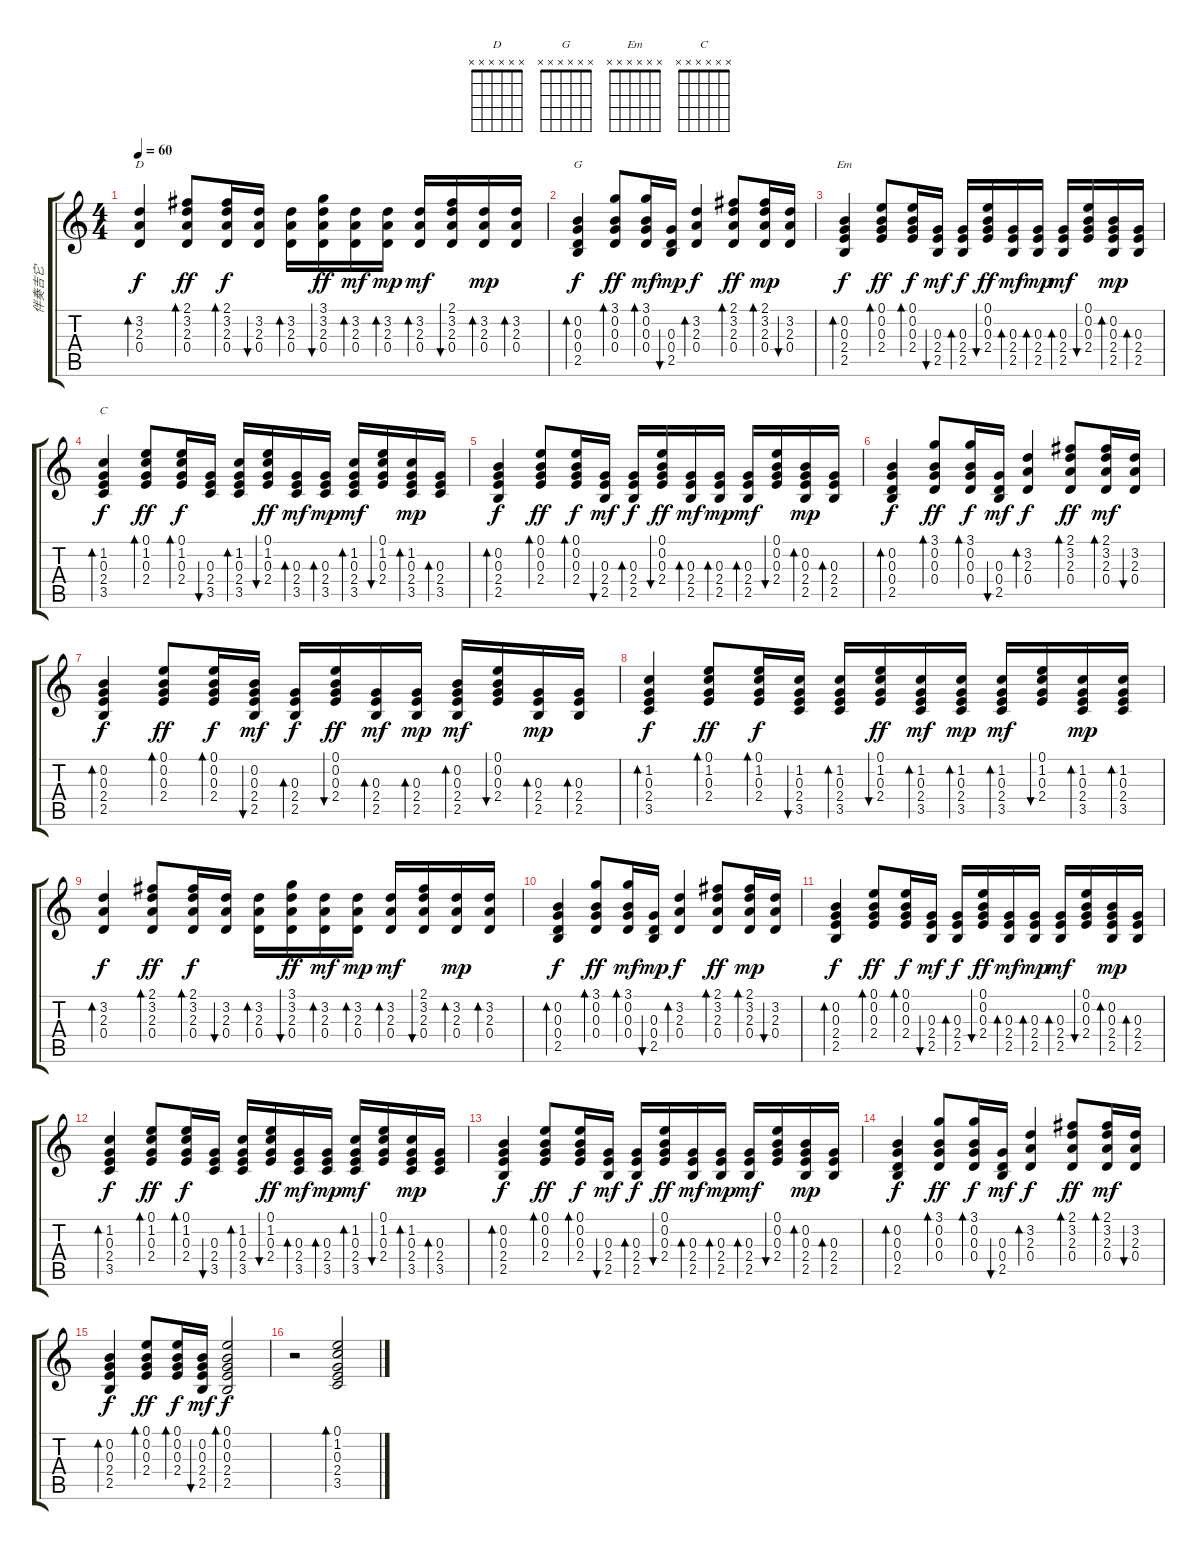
\track ("伴奏吉它" "伴奏吉它") {instrument acousticguitarsteel}
\staff {score tabs}
\tuning (E4 B3 G3 D3 A2 E2) {hide}
\chord ("D" x x x x x x)
\chord ("G" x x x x x x)
\chord ("Em" x x x x x x)
\chord ("C" x x x x x x)
\ts (4 4)
\tempo 60
\clef g2
\ks c
(3.2 2.3 0.4).4{bd 30 ch "D" dy f} (2.1 3.2 2.3 0.4).8{bd 30 dy ff} (2.1 3.2 2.3 0.4).16{bd 30 dy f} (3.2 2.3 0.4).16{bu 30} (3.2 2.3 0.4).16{bd 30} (3.1 3.2 2.3 0.4).16{bu 30 dy ff} (3.2 2.3 0.4).16{bd 30 dy mf} (3.2 2.3 0.4).16{bd 30 dy mp} (3.2 2.3 0.4).16{bd 30 dy mf} (2.1 3.2 2.3 0.4).16{bu 30} (3.2 2.3 0.4).16{bd 30 dy mp} (3.2 2.3 0.4).16{bd 30} |
(0.2 0.3 0.4 2.5).4{bd 30 ch "G" dy f} (3.1 0.2 0.3 0.4).8{bd 30 dy ff} (3.1 0.2 0.3 0.4).16{bd 30 dy mf} (0.3 0.4 2.5).16{bu 30 dy mp} (3.2 2.3 0.4).4{bd 30 dy f} (2.1 3.2 2.3 0.4).8{bd 30 dy ff} (2.1 3.2 2.3 0.4).16{bd 30 dy mp} (3.2 2.3 0.4).16{bu 30} |
(0.2 0.3 2.4 2.5).4{bd 30 ch "Em" dy f} (0.1 0.2 0.3 2.4).8{bd 30 dy ff} (0.1 0.2 0.3 2.4).16{bd 30 dy f} (0.3 2.4 2.5).16{bu 30 dy mf} (0.3 2.4 2.5).16{bd 30 dy f} (0.1 0.2 0.3 2.4).16{bu 30 dy ff} (0.3 2.4 2.5).16{bd 30 dy mf} (0.3 2.4 2.5).16{bd 30 dy mp} (0.3 2.4 2.5).16{bd 30 dy mf} (0.1 0.2 0.3 2.4).16{bu 30} (0.2 0.3 2.4 2.5).16{bd 30 dy mp} (0.3 2.4 2.5).16{bd 30} |
(1.2 0.3 2.4 3.5).4{bd 30 ch "C" dy f} (0.1 1.2 0.3 2.4).8{bd 30 dy ff} (0.1 1.2 0.3 2.4).16{bd 30 dy f} (0.3 2.4 3.5).16{bu 30} (1.2 0.3 2.4 3.5).16{bd 30} (0.1 1.2 0.3 2.4).16{bu 30 dy ff} (0.3 2.4 3.5).16{bd 30 dy mf} (0.3 2.4 3.5).16{bd 30 dy mp} (1.2 0.3 2.4 3.5).16{bd 30 dy mf} (0.1 1.2 0.3 2.4).16{bu 30} (1.2 0.3 2.4 3.5).16{bd 30 dy mp} (0.3 2.4 3.5).16{bd 30} |
(0.2 0.3 2.4 2.5).4{bd 30 dy f} (0.1 0.2 0.3 2.4).8{bd 30 dy ff} (0.1 0.2 0.3 2.4).16{bd 30 dy f} (0.3 2.4 2.5).16{bu 30 dy mf} (0.3 2.4 2.5).16{bd 30 dy f} (0.1 0.2 0.3 2.4).16{bu 30 dy ff} (0.3 2.4 2.5).16{bd 30 dy mf} (0.3 2.4 2.5).16{bd 30 dy mp} (0.3 2.4 2.5).16{bd 30 dy mf} (0.1 0.2 0.3 2.4).16{bu 30} (0.2 0.3 2.4 2.5).16{bd 30 dy mp} (0.3 2.4 2.5).16{bd 30} |
(0.2 0.3 0.4 2.5).4{bd 30 dy f} (3.1 0.2 0.3 0.4).8{bd 30 dy ff} (3.1 0.2 0.3 0.4).16{bd 30 dy f} (0.3 0.4 2.5).16{bu 30 dy mf} (3.2 2.3 0.4).4{bd 30 dy f} (2.1 3.2 2.3 0.4).8{bd 30 dy ff} (2.1 3.2 2.3 0.4).16{bd 30 dy mf} (3.2 2.3 0.4).16{bu 30} |
(0.2 0.3 2.4 2.5).4{bd 30 dy f} (0.1 0.2 0.3 2.4).8{bd 30 dy ff} (0.1 0.2 0.3 2.4).16{bd 30 dy f} (0.2 0.3 2.4 2.5).16{bu 30 dy mf} (0.3 2.4 2.5).16{bd 30 dy f} (0.1 0.2 0.3 2.4).16{bu 30 dy ff} (0.3 2.4 2.5).16{bd 30 dy mf} (0.3 2.4 2.5).16{bd 30 dy mp} (0.2 0.3 2.4 2.5).16{bd 30 dy mf} (0.1 0.2 0.3 2.4).16{bu 30} (0.3 2.4 2.5).16{bd 30 dy mp} (0.3 2.4 2.5).16{bd 30} |
(1.2 0.3 2.4 3.5).4{bd 30 dy f} (0.1 1.2 0.3 2.4).8{bd 30 dy ff} (0.1 1.2 0.3 2.4).16{bd 30 dy f} (1.2 0.3 2.4 3.5).16{bu 30} (1.2 0.3 2.4 3.5).16{bd 30} (0.1 1.2 0.3 2.4).16{bu 30 dy ff} (1.2 0.3 2.4 3.5).16{bd 30 dy mf} (1.2 0.3 2.4 3.5).16{bd 30 dy mp} (1.2 0.3 2.4 3.5).16{bd 30 dy mf} (0.1 1.2 0.3 2.4).16{bu 30} (1.2 0.3 2.4 3.5).16{bd 30 dy mp} (1.2 0.3 2.4 3.5).16{bd 30} |
(3.2 2.3 0.4).4{bd 30 dy f} (2.1 3.2 2.3 0.4).8{bd 30 dy ff} (2.1 3.2 2.3 0.4).16{bd 30 dy f} (3.2 2.3 0.4).16{bu 30} (3.2 2.3 0.4).16{bd 30} (3.1 3.2 2.3 0.4).16{bu 30 dy ff} (3.2 2.3 0.4).16{bd 30 dy mf} (3.2 2.3 0.4).16{bd 30 dy mp} (3.2 2.3 0.4).16{bd 30 dy mf} (2.1 3.2 2.3 0.4).16{bu 30} (3.2 2.3 0.4).16{bd 30 dy mp} (3.2 2.3 0.4).16{bd 30} |
(0.2 0.3 0.4 2.5).4{bd 30 dy f} (3.1 0.2 0.3 0.4).8{bd 30 dy ff} (3.1 0.2 0.3 0.4).16{bd 30 dy mf} (0.3 0.4 2.5).16{bu 30 dy mp} (3.2 2.3 0.4).4{bd 30 dy f} (2.1 3.2 2.3 0.4).8{bd 30 dy ff} (2.1 3.2 2.3 0.4).16{bd 30 dy mp} (3.2 2.3 0.4).16{bu 30} |
(0.2 0.3 2.4 2.5).4{bd 30 dy f} (0.1 0.2 0.3 2.4).8{bd 30 dy ff} (0.1 0.2 0.3 2.4).16{bd 30 dy f} (0.3 2.4 2.5).16{bu 30 dy mf} (0.3 2.4 2.5).16{bd 30 dy f} (0.1 0.2 0.3 2.4).16{bu 30 dy ff} (0.3 2.4 2.5).16{bd 30 dy mf} (0.3 2.4 2.5).16{bd 30 dy mp} (0.3 2.4 2.5).16{bd 30 dy mf} (0.1 0.2 0.3 2.4).16{bu 30} (0.2 0.3 2.4 2.5).16{bd 30 dy mp} (0.3 2.4 2.5).16{bd 30} |
(1.2 0.3 2.4 3.5).4{bd 30 dy f} (0.1 1.2 0.3 2.4).8{bd 30 dy ff} (0.1 1.2 0.3 2.4).16{bd 30 dy f} (0.3 2.4 3.5).16{bu 30} (1.2 0.3 2.4 3.5).16{bd 30} (0.1 1.2 0.3 2.4).16{bu 30 dy ff} (0.3 2.4 3.5).16{bd 30 dy mf} (0.3 2.4 3.5).16{bd 30 dy mp} (1.2 0.3 2.4 3.5).16{bd 30 dy mf} (0.1 1.2 0.3 2.4).16{bu 30} (1.2 0.3 2.4 3.5).16{bd 30 dy mp} (0.3 2.4 3.5).16{bd 30} |
(0.2 0.3 2.4 2.5).4{bd 30 dy f} (0.1 0.2 0.3 2.4).8{bd 30 dy ff} (0.1 0.2 0.3 2.4).16{bd 30 dy f} (0.3 2.4 2.5).16{bu 30 dy mf} (0.3 2.4 2.5).16{bd 30 dy f} (0.1 0.2 0.3 2.4).16{bu 30 dy ff} (0.3 2.4 2.5).16{bd 30 dy mf} (0.3 2.4 2.5).16{bd 30 dy mp} (0.3 2.4 2.5).16{bd 30 dy mf} (0.1 0.2 0.3 2.4).16{bu 30} (0.2 0.3 2.4 2.5).16{bd 30 dy mp} (0.3 2.4 2.5).16{bd 30} |
(0.2 0.3 0.4 2.5).4{bd 30 dy f} (3.1 0.2 0.3 0.4).8{bd 30 dy ff} (3.1 0.2 0.3 0.4).16{bd 30 dy f} (0.3 0.4 2.5).16{bu 30 dy mf} (3.2 2.3 0.4).4{bd 30 dy f} (2.1 3.2 2.3 0.4).8{bd 30 dy ff} (2.1 3.2 2.3 0.4).16{bd 30 dy mf} (3.2 2.3 0.4).16{bu 30} |
(0.2 0.3 2.4 2.5).4{bd 30 dy f} (0.1 0.2 0.3 2.4).8{bd 30 dy ff} (0.1 0.2 0.3 2.4).16{bd 30 dy f} (0.2 0.3 2.4 2.5).16{bu 30 dy mf} (0.1 0.2 0.3 2.4 2.5).2{bd 120 dy f} |
r.2 (0.1 1.2 0.3 2.4 3.5).2{bd 120}
